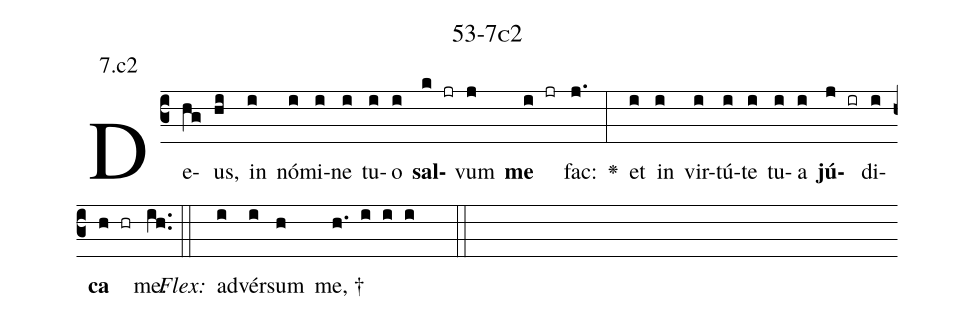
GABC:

name: 53-7c2;
annotation: 7.c2;
%%
(c3)De(hg)us,(hi) in(i) nó(i)mi(i)ne(i) tu(i)o(i) <b>sal</b>(k jr)vum(j) <b>me</b>(i jr) fac:(j.) <v>\greheightstar</v>(:) et(i) in(i) vir(i)tú(i)te(i) tu(i)a(i) <b>jú</b>(j ir)di(i)<b>ca</b>(h hr) me.(ih..) (::)
<i>Flex:</i>()  ad(i)vér(i)sum(h) me, †(h. i i i  ::)

%E(i) u(i) o(j) u(i) a(h) e.(ih..) (::)
